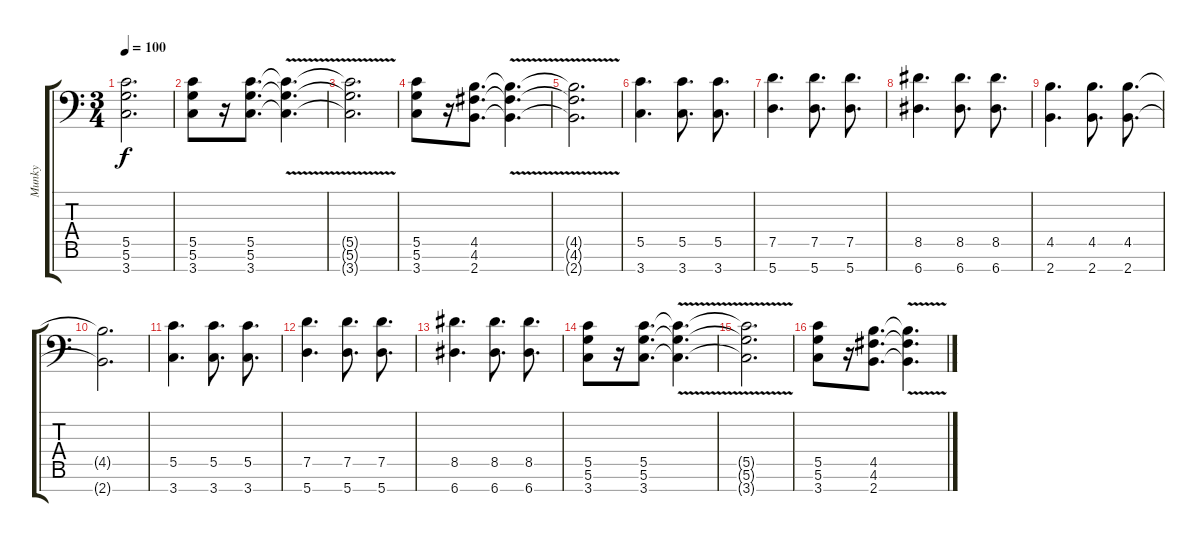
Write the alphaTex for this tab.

\track ("Munky" "Munky") {instrument distortionguitar}
\staff {score tabs}
\tuning (D4 A3 F3 C3 G2 D2 A1) {hide}
\ts (3 4)
\tempo 100
\clef f4
\ks c
(5.5{t} 5.6{t} 3.7{t}).2{d dy f} |
(5.5 5.6 3.7).8 r.16 (5.5 5.6 3.7).8{d} (5.5{v t} 5.6{v t} 3.7{v t}).4{d} |
(5.5{t} 5.6{t} 3.7{t}).2{d} |
(5.5 5.6 3.7).8 r.16 (4.5 4.6 2.7).8{d} (4.5{v t} 4.6{v t} 2.7{v t}).4{d} |
(4.5{t} 4.6{t} 2.7{t}).2{d} |
(5.5 3.7).4{d} (5.5 3.7).8{d} (5.5 3.7).8{d} |
(7.5 5.7).4{d} (7.5 5.7).8{d} (7.5 5.7).8{d} |
(8.5 6.7).4{d} (8.5 6.7).8{d} (8.5 6.7).8{d} |
(4.5 2.7).4{d} (4.5 2.7).8{d} (4.5 2.7).8{d} |
(4.5{t} 2.7{t}).2{d} |
(5.5 3.7).4{d} (5.5 3.7).8{d} (5.5 3.7).8{d} |
(7.5 5.7).4{d} (7.5 5.7).8{d} (7.5 5.7).8{d} |
(8.5 6.7).4{d} (8.5 6.7).8{d} (8.5 6.7).8{d} |
(5.5 5.6 3.7).8 r.16 (5.5 5.6 3.7).8{d} (5.5{v t} 5.6{v t} 3.7{v t}).4{d} |
(5.5{t} 5.6{t} 3.7{t}).2{d} |
(5.5 5.6 3.7).8 r.16 (4.5 4.6 2.7).8{d} (4.5{v t} 4.6{v t} 2.7{v t}).4{d}
